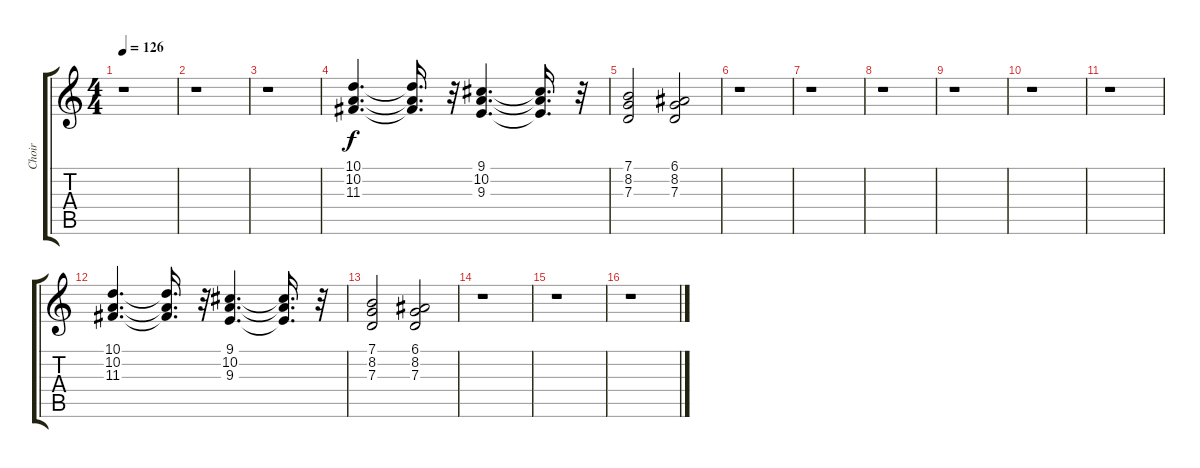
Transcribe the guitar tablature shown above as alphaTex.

\track ("Choir" "Choir") {instrument choiraahs}
\staff {score tabs}
\tuning (E4 B3 G3 D3 A2 E2) {hide}
\ts (4 4)
\tempo 126
\clef g2
\ks c
r.1{dy f} |
r.1 |
r.1 |
(10.1 10.2 11.3).4{d} (10.1{t} 10.2{t} 11.3{t}).16{d} r.32 (9.1 10.2 9.3).4{d} (9.1{t} 10.2{t} 9.3{t}).16{d} r.32 |
(7.1 8.2 7.3).2 (6.1 8.2 7.3).2 |
r.1 |
r.1 |
r.1 |
r.1 |
r.1 |
r.1 |
(10.1 10.2 11.3).4{d} (10.1{t} 10.2{t} 11.3{t}).16{d} r.32 (9.1 10.2 9.3).4{d} (9.1{t} 10.2{t} 9.3{t}).16{d} r.32 |
(7.1 8.2 7.3).2 (6.1 8.2 7.3).2 |
r.1 |
r.1 |
r.1
